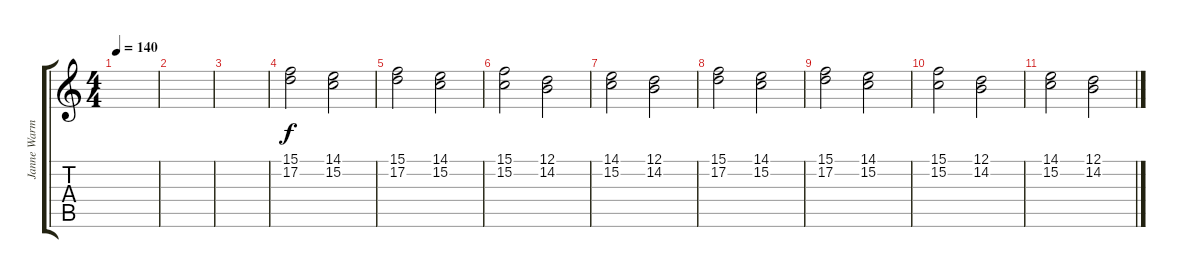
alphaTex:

\track ("Janne Warman 1" "Janne Warm") {instrument orchestralharp}
\staff {score tabs}
\tuning (D4 A3 F3 C3 G2 D2) {hide}
\ts (4 4)
\tempo 140
\clef g2
\ks c
|
|
|
(15.1 17.2).2 (14.1 15.2).2 |
(15.1 17.2).2 (14.1 15.2).2 |
(15.1 15.2).2 (12.1 14.2).2 |
(14.1 15.2).2 (12.1 14.2).2 |
(15.1 17.2).2 (14.1 15.2).2 |
(15.1 17.2).2 (14.1 15.2).2 |
(15.1 15.2).2 (12.1 14.2).2 |
(14.1 15.2).2 (12.1 14.2).2
